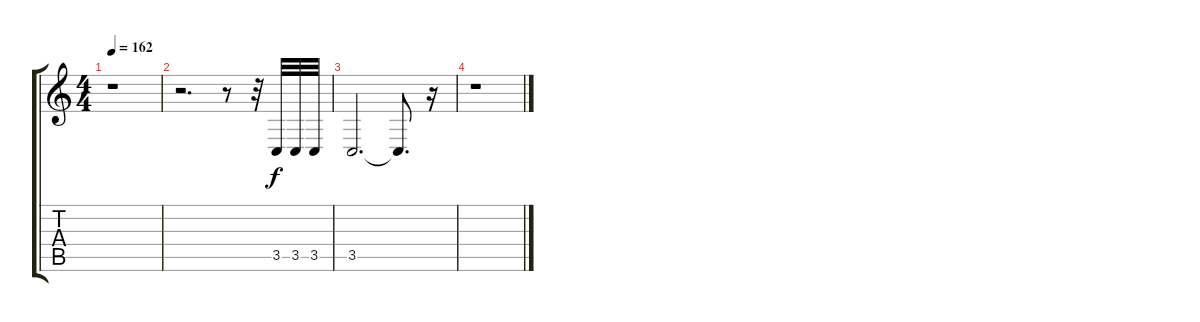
\track "" {instrument timpani}
\staff {score tabs}
\tuning (E4 B3 G3 D3 A2 E2) {hide}
\ts (4 4)
\tempo 162
\clef g2
\ks c
r.1{dy f} |
r.2{d} r.8 r.32 3.5.32 3.5.32 3.5.32 |
3.5.2{d} 3.5{t}.8{d} r.16 |
r.1
